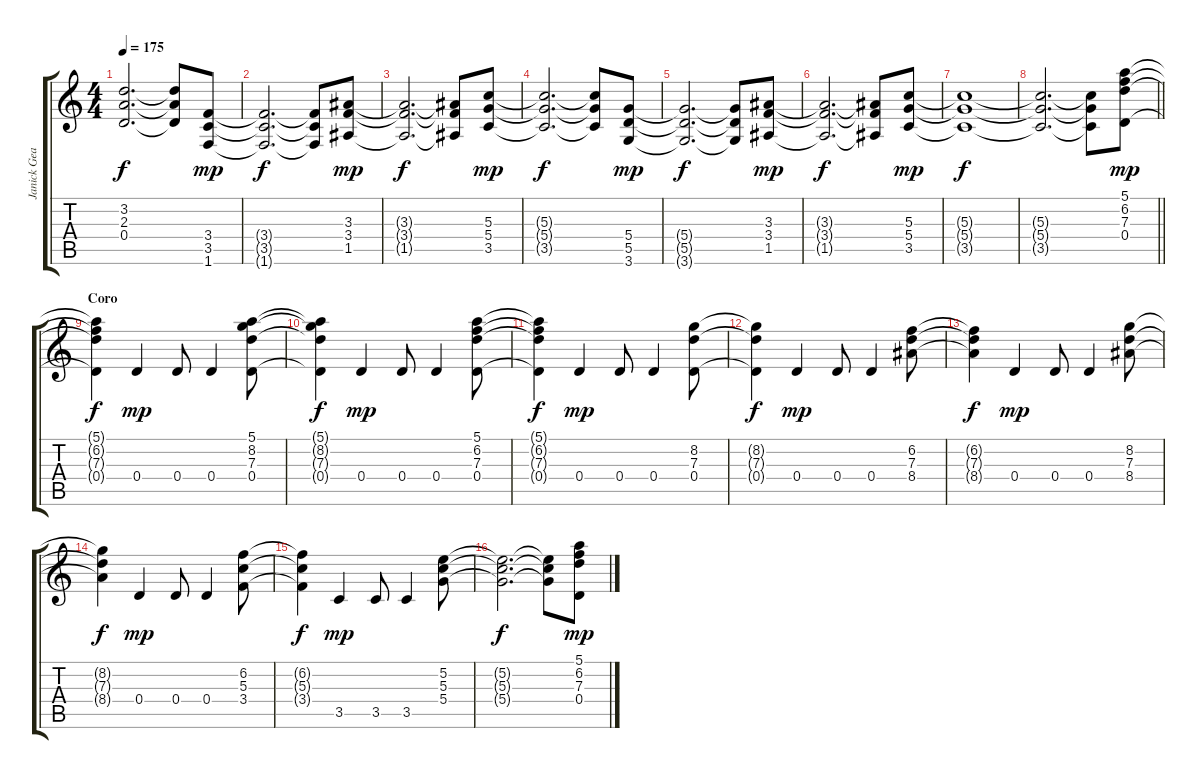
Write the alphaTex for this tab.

\track ("Janick Gears" "Janick Gea") {instrument distortionguitar}
\staff {score tabs}
\tuning (E4 B3 G3 D3 A2 E2) {hide}
\ts (4 4)
\tempo 175
\clef g2
\ks c
(3.2{t} 2.3{t} 0.4{t}).2{d dy f} (3.2{t} 2.3{t} 0.4{t}).8 (3.4 3.5 1.6).8{dy mp} |
(3.4{t} 3.5{t} 1.6{t}).2{d dy f} (3.4{t} 3.5{t} 1.6{t}).8 (3.3 3.4 1.5).8{dy mp} |
(3.3{t} 3.4{t} 1.5{t}).2{d dy f} (3.3{t} 3.4{t} 1.5{t}).8 (5.3 5.4 3.5).8{dy mp} |
(5.3{t} 5.4{t} 3.5{t}).2{d dy f} (5.3{t} 5.4{t} 3.5{t}).8 (5.4 5.5 3.6).8{dy mp} |
(5.4{t} 5.5{t} 3.6{t}).2{d dy f} (5.4{t} 5.5{t} 3.6{t}).8 (3.3 3.4 1.5).8{dy mp} |
(3.3{t} 3.4{t} 1.5{t}).2{d dy f} (3.3{t} 3.4{t} 1.5{t}).8 (5.3 5.4 3.5).8{dy mp} |
(5.3{t} 5.4{t} 3.5{t}).1{dy f} |
\barLineRight lightlight
(5.3{t} 5.4{t} 3.5{t}).2{d} (5.3{t} 5.4{t} 3.5{t}).8 (5.1 6.2 7.3 0.4).8{dy mp} |
\section ("" "Coro")
(5.1{t} 6.2{t} 7.3{t} 0.4{t}).4{dy f} 0.4.4{dy mp} 0.4.8 0.4.4 (5.1 8.2 7.3 0.4).8 |
(5.1{t} 8.2{t} 7.3{t} 0.4{t}).4{dy f} 0.4.4{dy mp} 0.4.8 0.4.4 (5.1 6.2 7.3 0.4).8 |
(5.1{t} 6.2{t} 7.3{t} 0.4{t}).4{dy f} 0.4.4{dy mp} 0.4.8 0.4.4 (8.2 7.3 0.4).8 |
(8.2{t} 7.3{t} 0.4{t}).4{dy f} 0.4.4{dy mp} 0.4.8 0.4.4 (6.2 7.3 8.4).8 |
(6.2{t} 7.3{t} 8.4{t}).4{dy f} 0.4.4{dy mp} 0.4.8 0.4.4 (8.2 7.3 8.4).8 |
(8.2{t} 7.3{t} 8.4{t}).4{dy f} 0.4.4{dy mp} 0.4.8 0.4.4 (6.2 5.3 3.4).8 |
(6.2{t} 5.3{t} 3.4{t}).4{dy f} 3.5.4{dy mp} 3.5.8 3.5.4 (5.2 5.3 5.4).8 |
(5.2{t} 5.3{t} 5.4{t}).2{d dy f} (5.2{t} 5.3{t} 5.4{t}).8 (5.1 6.2 7.3 0.4).8{dy mp}
